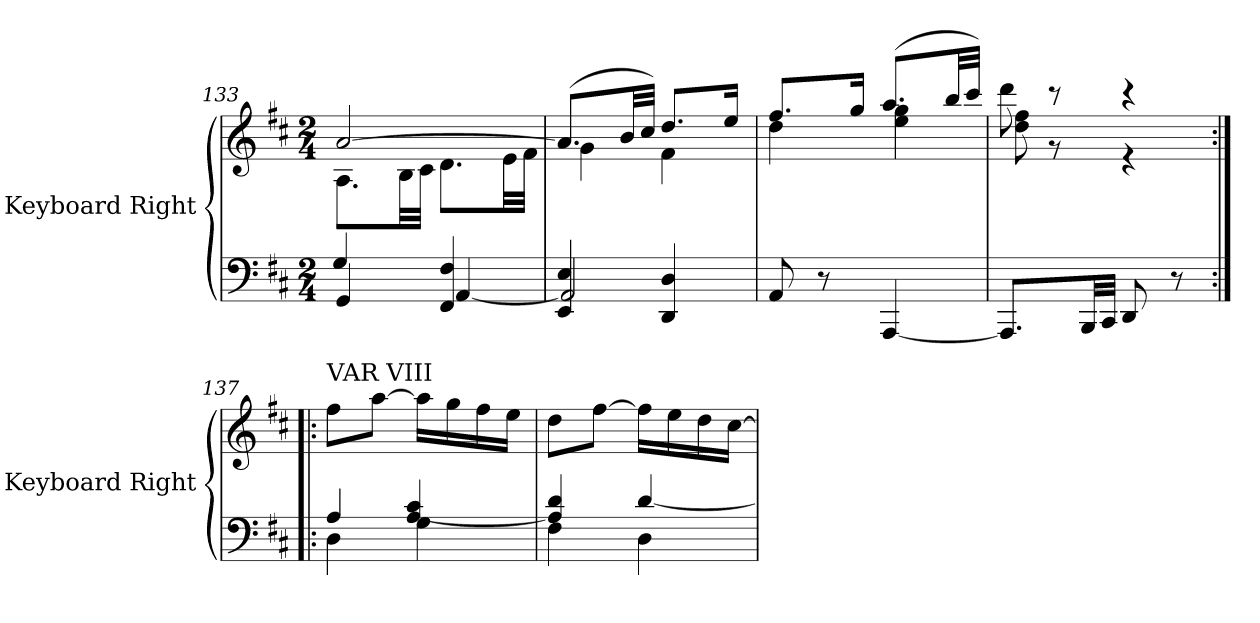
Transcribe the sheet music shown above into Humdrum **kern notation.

**kern	**kern
*part1	*part1
*staff2	*staff1
*I"Keyboard Right	*
*I'Keyboard Right	*
*clefF4	*clefG2
*k[f#c#]	*k[f#c#]
*D:	*D:
*M2/4	*M2/4
=133	=133
*^	*^
4GG/	4G/	[2a/	8.A\L
.	.	.	32B\LL
.	.	.	32c#\JJJ
4FF#/ 4F#/	[4AA/	.	8.d\L
.	.	.	32e\LL
.	.	.	32f#\JJJ
=134	=134	=134	=134
4EE/ 4E/	2AA/]	(>8.a/L]	4g\
.	.	32b/LL	.
.	.	32cc#/JJJ)	.
4DD/ 4D/	.	8.dd/L	4f#\
.	.	16ee/Jk	.
*v	*v	*	*
!!LO:LB:g=z	!!
=135	=135	=135
8AA/	8.ff#/L	4dd\
8r	.	.
.	16gg/Jk	.
[4AAA/	(>8.aa/L	4ee\ 4gg\
.	32bb/LL	.
.	32ccc#/JJJ)	.
=136	=136	=136
8.AAA/L]	8ddd\	8dd\ 8ff#\
.	8r	8r
32BBB/LL	.	.
32CC#/JJJ	.	.
8DD/	4r	4r
8r	.	.
*	*v	*v
=137:|!|:	=137:|!|:
*^	*
!	!	!LO:TX:a:t=VAR VIII
4D\	4A/	8ff#\L
.	.	[8aa\J
4G\	[4A/ 4c#/	16aa\LL]
.	.	16gg\
.	.	16ff#\
.	.	16ee\JJ
=138	=138	=138
4F#\	4A/] 4d/	8dd\L
.	.	[8ff#\J
4D\	[4d/	16ff#\LL]
.	.	16ee\
.	.	16dd\
.	.	[16cc#\JJ
*v	*v	*
=	=
*-	*-
